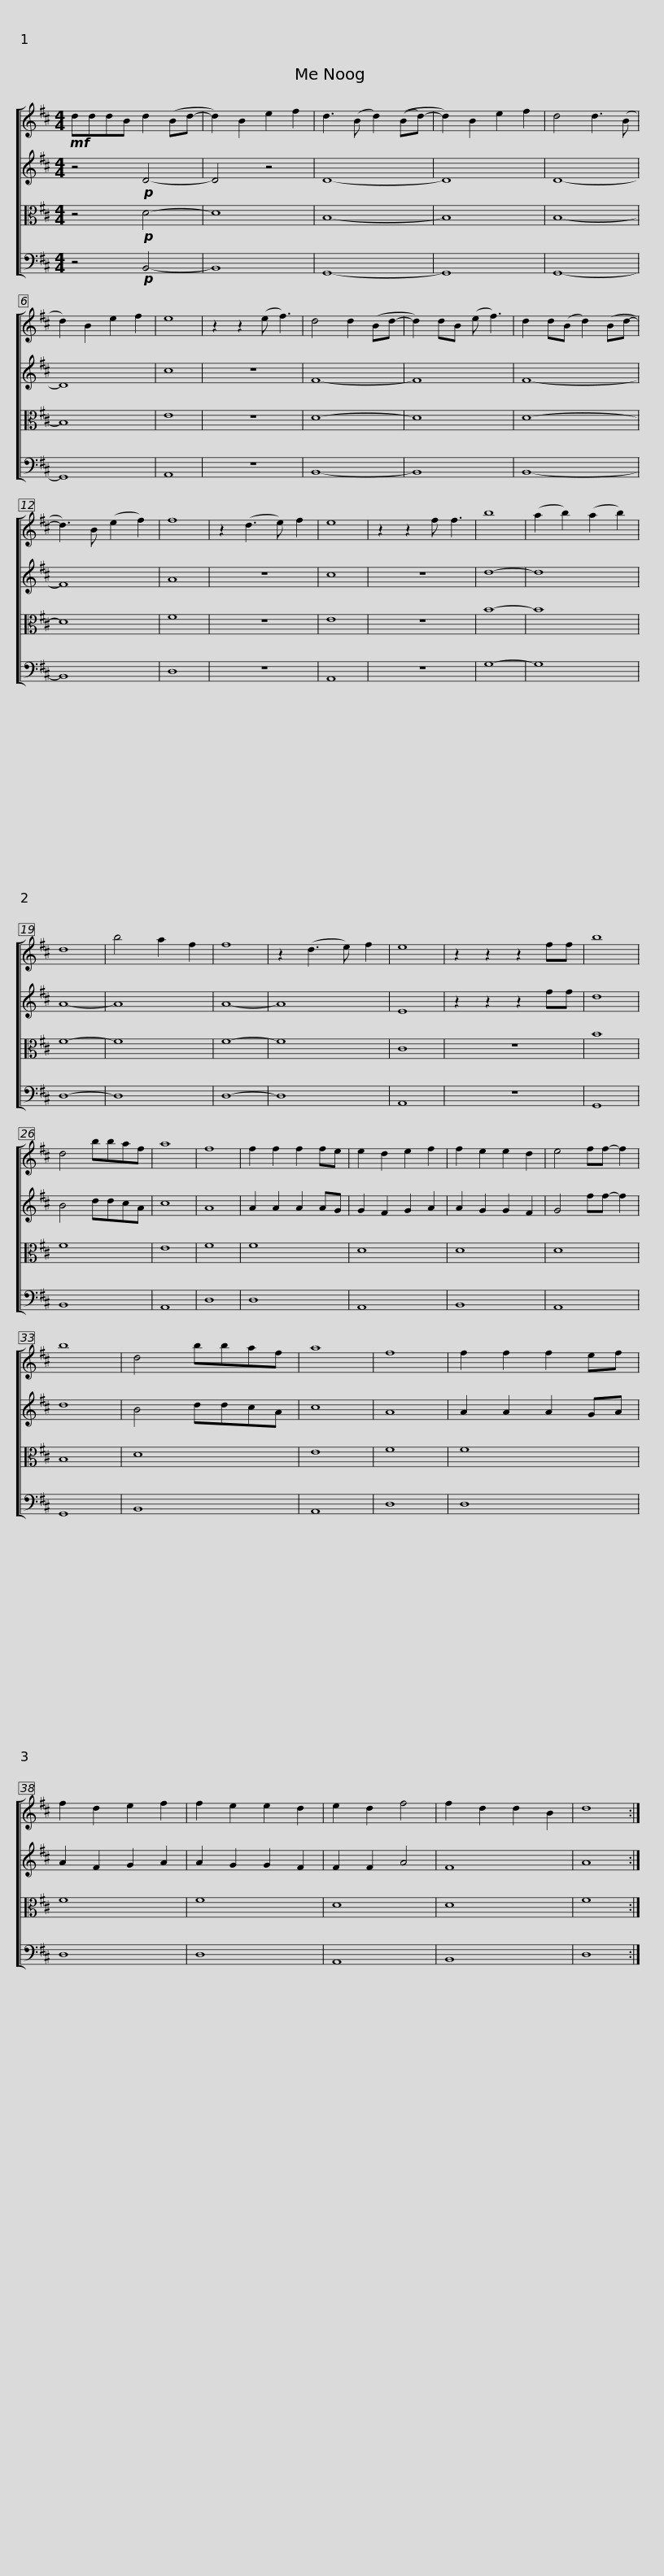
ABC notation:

X:1
%%score [ 1 2 3 4 ]
L:1/8
M:4/4
I:linebreak $
K:D
V:1 treble
V:2 treble
V:3 alto
V:4 bass
V:1
!mf! dddB d2 (Bd- | d2) B2 e2 f2 | d3 (B d2) ((Bd-) | d2) B2 e2 f2 | d4 d3 (B | %5
 d2) B2 e2 f2 | e8 | z2 z2 (e f3) |$ d4 d2 (Bd- | d2) dB (e f3) | %10
 d2 d(B d2) (Bd- | d3) B (e2 f2) | f8 | z2 (d3 e) f2 | e8 | %15
 z2 z2 f f3 | b8 |$ (a2 b2) (a2 b2) | d8 | b4 a2 f2 | %20
 f8 | z2 (d3 e) f2 | e8 | z2 z2 z2 ff | b8 | %25
 d4 bbaf | a8 | f8 |$ f2 f2 f2 fe | e2 d2 e2 f2 | %30
 f2 e2 e2 d2 | e4 ff- f2 | b8 | d4 bbaf | a8 | %35
 f8 | f2 f2 f2 ef | f2 d2 e2 f2 |$ f2 e2 e2 d2 | e2 d2 f4 | %40
 f2 d2 d2 B2 | d8 :| %42
V:2
 z4!p! D4- | D4 z4 | D8- | D8 | D8- | %5
 D8 | c8 | z8 |$ F8- | F8 | %10
 F8- | F8 | A8 | z8 | c8 | %15
 z8 | d8- |$ d8 | A8- | A8 | %20
 A8- | A8 | E8 | z2 z2 z2 ff | d8 | %25
 B4 ddcA | c8 | A8 |$ A2 A2 A2 AG | G2 F2 G2 A2 | %30
 A2 G2 G2 F2 | G4 ff- f2 | d8 | B4 ddcA | c8 | %35
 A8 | A2 A2 A2 GA | A2 F2 G2 A2 |$ A2 G2 G2 F2 | F2 F2 A4 | %40
 F8 | A8 :| %42
V:3
 z4!p! D4- | D8 | B,8- | B,8 | B,8- | %5
 B,8 | E8 | z8 |$ D8- | D8 | %10
 D8- | D8 | F8 | z8 | E8 | %15
 z8 | B8- |$ B8 | F8- | F8 | %20
 F8- | F8 | C8 | z8 | B8 | %25
 F8 | E8 | F8 |$ F8 | D8 | %30
 D8 | D8 | B,8 | D8 | E8 | %35
 F8 | F8 | F8 |$ F8 | D8 | %40
 D8 | F8 :| %42
V:4
 z4!p! B,,4- | B,,8 | G,,8- | G,,8 | G,,8- | %5
 G,,8 | A,,8 | z8 |$ B,,8- | B,,8 | %10
 B,,8- | B,,8 | D,8 | z8 | A,,8 | %15
 z8 | G,8- |$ G,8 | D,8- | D,8 | %20
 D,8- | D,8 | A,,8 | z8 | G,,8 | %25
 B,,8 | A,,8 | D,8 |$ D,8 | A,,8 | %30
 B,,8 | A,,8 | G,,8 | B,,8 | A,,8 | %35
 D,8 | D,8 | D,8 |$ D,8 | A,,8 | %40
 B,,8 | D,8 :| %42
